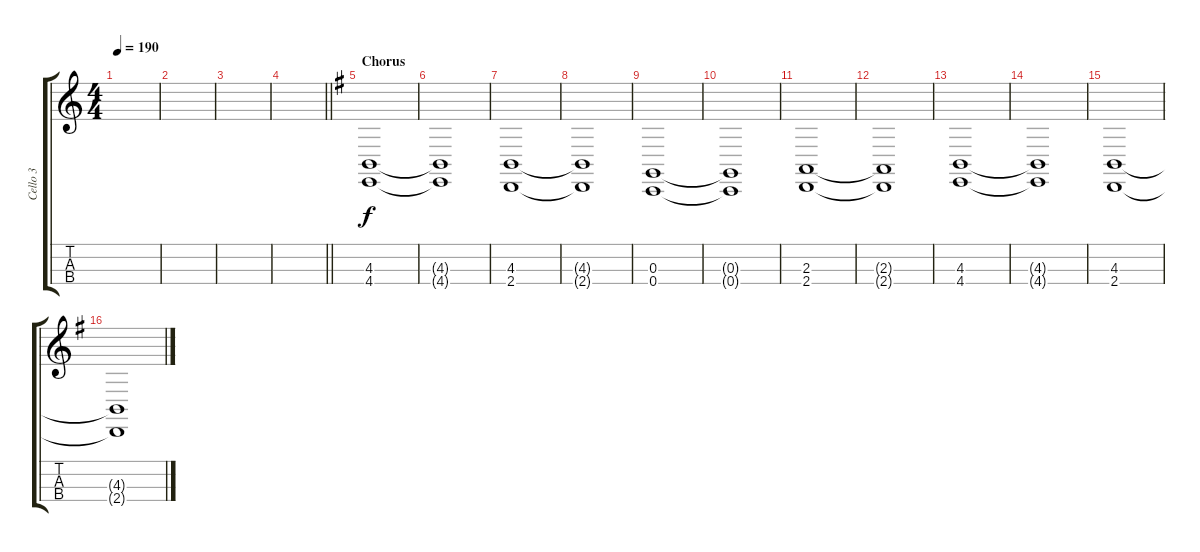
\track ("Cello 3" "Cello 3") {instrument cello}
\staff {score tabs}
\tuning (A3 D3 G2 C2) {hide}
\ts (4 4)
\tempo 190
\clef g2
\ks c
|
|
|
\barLineRight lightlight
|
\section ("" "Chorus")
\ks g
(4.3 4.4).1 |
(4.3{t} 4.4{t}).1 |
(4.3 2.4).1 |
(4.3{t} 2.4{t}).1 |
(0.3 0.4).1 |
(0.3{t} 0.4{t}).1 |
(2.3 2.4).1 |
(2.3{t} 2.4{t}).1 |
(4.3 4.4).1 |
(4.3{t} 4.4{t}).1 |
(4.3 2.4).1 |
(4.3{t} 2.4{t}).1
